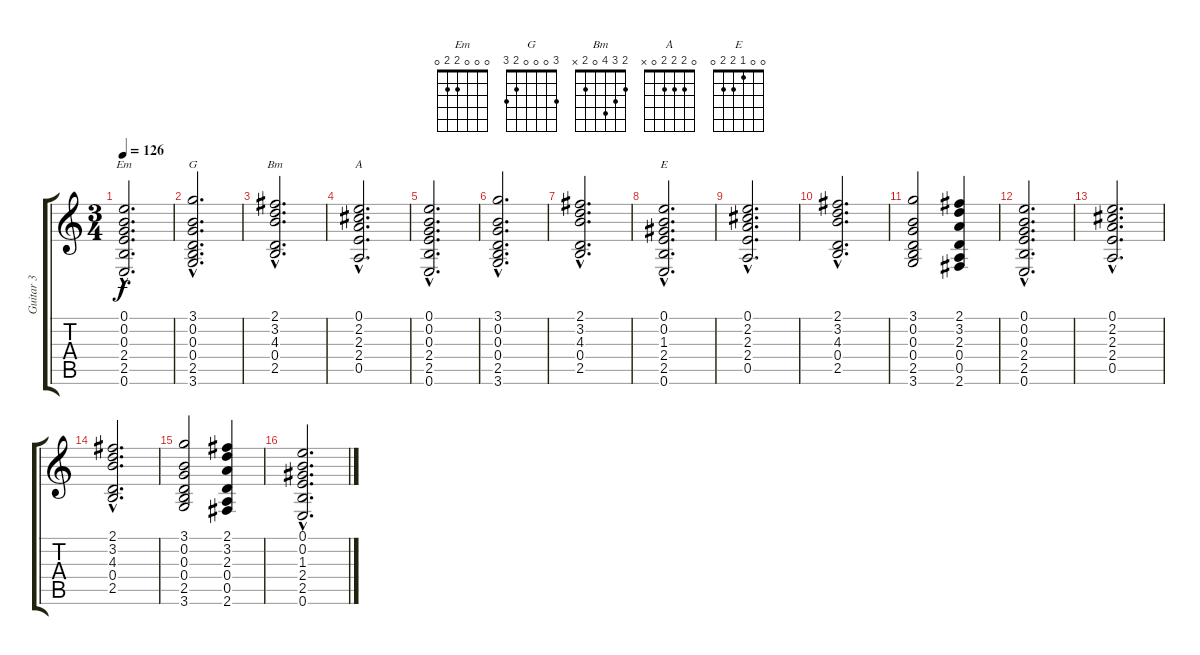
\track ("Guitar 3" "Guitar 3") {instrument acousticguitarnylon}
\staff {score tabs}
\tuning (E4 B3 G3 D3 A2 E2) {hide}
\chord ("Em" 0 0 0 2 2 0)
\chord ("G" 3 0 0 0 2 3)
\chord ("Bm" 2 3 4 0 2 x)
\chord ("A" 0 2 2 2 0 x)
\chord ("E" 0 0 1 2 2 0)
\ts (3 4)
\tempo 126
\clef g2
\ks c
(0.1{hac} 0.2{hac} 0.3{hac} 2.4{hac} 2.5{hac} 0.6{hac}).2{d ch "Em" dy f} |
(3.1{hac} 0.2{hac} 0.3{hac} 0.4{hac} 2.5{hac} 3.6{hac}).2{d ch "G"} |
(2.1{hac} 3.2{hac} 4.3{hac} 0.4{hac} 2.5{hac}).2{d ch "Bm"} |
(0.1{hac} 2.2{hac} 2.3{hac} 2.4{hac} 0.5{hac}).2{d ch "A"} |
(0.1{hac} 0.2{hac} 0.3{hac} 2.4{hac} 2.5{hac} 0.6{hac}).2{d} |
(3.1{hac} 0.2{hac} 0.3{hac} 0.4{hac} 2.5{hac} 3.6{hac}).2{d} |
(2.1{hac} 3.2{hac} 4.3{hac} 0.4{hac} 2.5{hac}).2{d} |
(0.1{hac} 0.2{hac} 1.3{hac} 2.4{hac} 2.5{hac} 0.6{hac}).2{d ch "E"} |
(0.1{hac} 2.2{hac} 2.3{hac} 2.4{hac} 0.5{hac}).2{d} |
(2.1{hac} 3.2{hac} 4.3{hac} 0.4{hac} 2.5{hac}).2{d} |
(3.1 0.2 0.3 0.4 2.5 3.6).2 (2.1 3.2 2.3 0.4 0.5 2.6).4 |
(0.1{hac} 0.2{hac} 0.3{hac} 2.4{hac} 2.5{hac} 0.6{hac}).2{d} |
(0.1{hac} 2.2{hac} 2.3{hac} 2.4{hac} 0.5{hac}).2{d} |
(2.1{hac} 3.2{hac} 4.3{hac} 0.4{hac} 2.5{hac}).2{d} |
(3.1 0.2 0.3 0.4 2.5 3.6).2 (2.1 3.2 2.3 0.4 0.5 2.6).4 |
(0.1{hac} 0.2{hac} 1.3{hac} 2.4{hac} 2.5{hac} 0.6{hac}).2{d}
